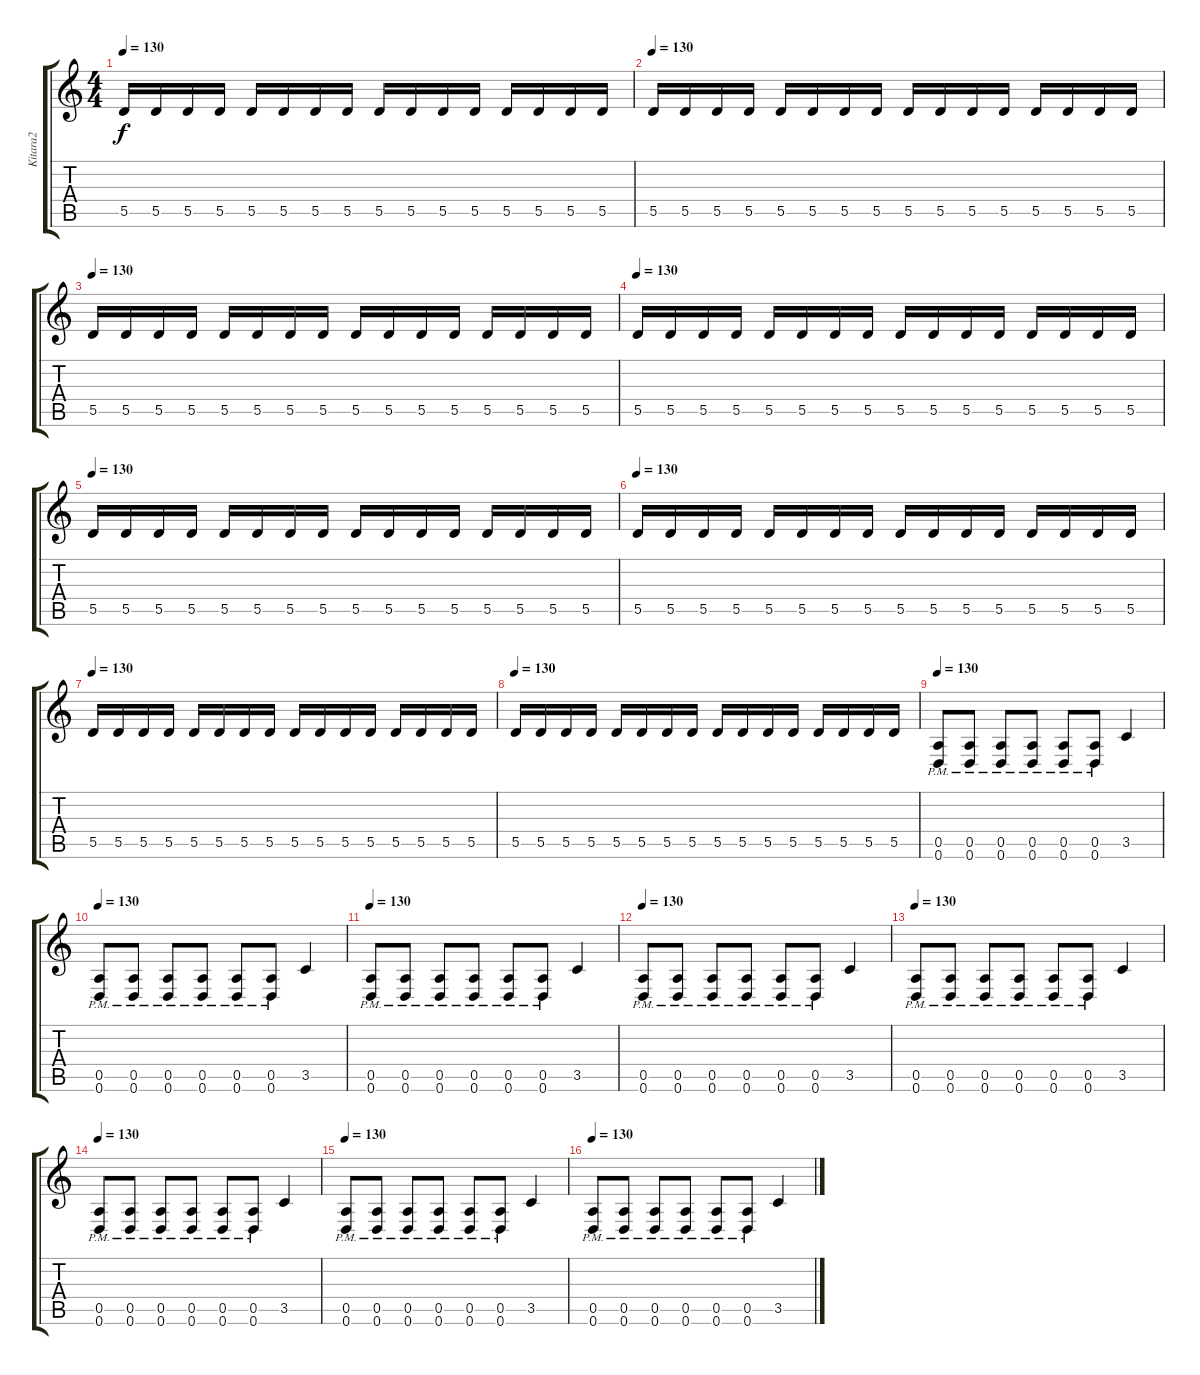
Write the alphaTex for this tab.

\track ("Kitara2" "Kitara2") {instrument distortionguitar}
\staff {score tabs}
\tuning (E4 B3 G3 D3 A2 D2) {hide}
\ts (4 4)
\tempo 130
\clef g2
\ks c
5.5.16{dy f} 5.5.16 5.5.16 5.5.16 5.5.16 5.5.16 5.5.16 5.5.16 5.5.16 5.5.16 5.5.16 5.5.16 5.5.16 5.5.16 5.5.16 5.5.16 |
\tempo 130
5.5.16 5.5.16 5.5.16 5.5.16 5.5.16 5.5.16 5.5.16 5.5.16 5.5.16 5.5.16 5.5.16 5.5.16 5.5.16 5.5.16 5.5.16 5.5.16 |
\tempo 130
5.5.16 5.5.16 5.5.16 5.5.16 5.5.16 5.5.16 5.5.16 5.5.16 5.5.16 5.5.16 5.5.16 5.5.16 5.5.16 5.5.16 5.5.16 5.5.16 |
\tempo 130
5.5.16 5.5.16 5.5.16 5.5.16 5.5.16 5.5.16 5.5.16 5.5.16 5.5.16 5.5.16 5.5.16 5.5.16 5.5.16 5.5.16 5.5.16 5.5.16 |
\tempo 130
5.5.16 5.5.16 5.5.16 5.5.16 5.5.16 5.5.16 5.5.16 5.5.16 5.5.16 5.5.16 5.5.16 5.5.16 5.5.16 5.5.16 5.5.16 5.5.16 |
\tempo 130
5.5.16 5.5.16 5.5.16 5.5.16 5.5.16 5.5.16 5.5.16 5.5.16 5.5.16 5.5.16 5.5.16 5.5.16 5.5.16 5.5.16 5.5.16 5.5.16 |
\tempo 130
5.5.16 5.5.16 5.5.16 5.5.16 5.5.16 5.5.16 5.5.16 5.5.16 5.5.16 5.5.16 5.5.16 5.5.16 5.5.16 5.5.16 5.5.16 5.5.16 |
\tempo 130
5.5.16 5.5.16 5.5.16 5.5.16 5.5.16 5.5.16 5.5.16 5.5.16 5.5.16 5.5.16 5.5.16 5.5.16 5.5.16 5.5.16 5.5.16 5.5.16 |
\tempo 130
(0.5{pm} 0.6{pm}).8 (0.5{pm} 0.6{pm}).8 (0.5{pm} 0.6{pm}).8 (0.5{pm} 0.6{pm}).8 (0.5{pm} 0.6{pm}).8 (0.5{pm} 0.6{pm}).8 3.5.4 |
\tempo 130
(0.5{pm} 0.6{pm}).8 (0.5{pm} 0.6{pm}).8 (0.5{pm} 0.6{pm}).8 (0.5{pm} 0.6{pm}).8 (0.5{pm} 0.6{pm}).8 (0.5{pm} 0.6{pm}).8 3.5.4 |
\tempo 130
(0.5{pm} 0.6{pm}).8 (0.5{pm} 0.6{pm}).8 (0.5{pm} 0.6{pm}).8 (0.5{pm} 0.6{pm}).8 (0.5{pm} 0.6{pm}).8 (0.5{pm} 0.6{pm}).8 3.5.4 |
\tempo 130
(0.5{pm} 0.6{pm}).8 (0.5{pm} 0.6{pm}).8 (0.5{pm} 0.6{pm}).8 (0.5{pm} 0.6{pm}).8 (0.5{pm} 0.6{pm}).8 (0.5{pm} 0.6{pm}).8 3.5.4 |
\tempo 130
(0.5{pm} 0.6{pm}).8 (0.5{pm} 0.6{pm}).8 (0.5{pm} 0.6{pm}).8 (0.5{pm} 0.6{pm}).8 (0.5{pm} 0.6{pm}).8 (0.5{pm} 0.6{pm}).8 3.5.4 |
\tempo 130
(0.5{pm} 0.6{pm}).8 (0.5{pm} 0.6{pm}).8 (0.5{pm} 0.6{pm}).8 (0.5{pm} 0.6{pm}).8 (0.5{pm} 0.6{pm}).8 (0.5{pm} 0.6{pm}).8 3.5.4 |
\tempo 130
(0.5{pm} 0.6{pm}).8 (0.5{pm} 0.6{pm}).8 (0.5{pm} 0.6{pm}).8 (0.5{pm} 0.6{pm}).8 (0.5{pm} 0.6{pm}).8 (0.5{pm} 0.6{pm}).8 3.5.4 |
\tempo 130
(0.5{pm} 0.6{pm}).8 (0.5{pm} 0.6{pm}).8 (0.5{pm} 0.6{pm}).8 (0.5{pm} 0.6{pm}).8 (0.5{pm} 0.6{pm}).8 (0.5{pm} 0.6{pm}).8 3.5.4
